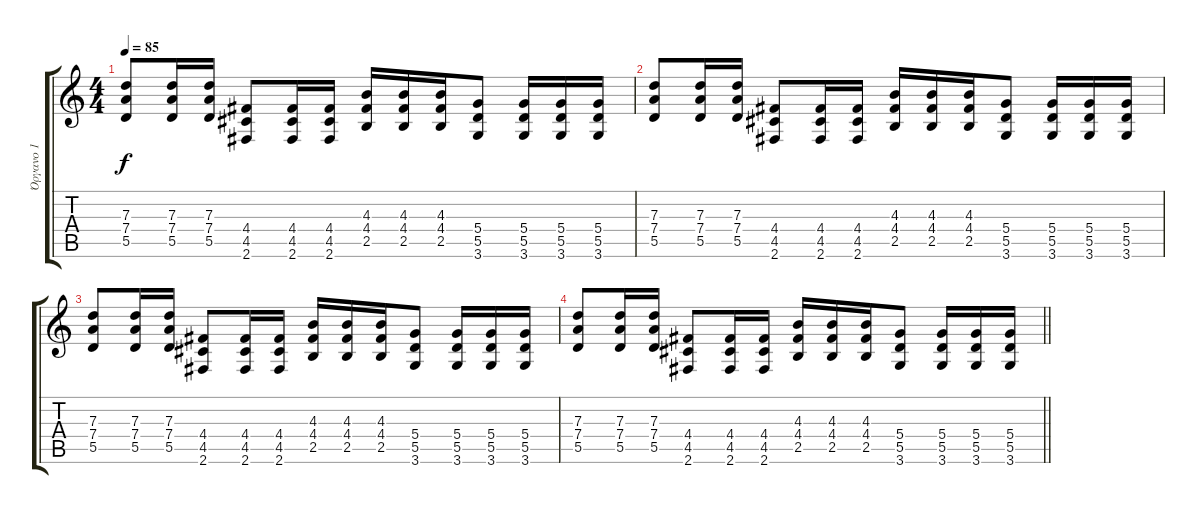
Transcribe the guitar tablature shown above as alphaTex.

\track ("Όργανο 1" "Όργανο 1") {instrument overdrivenguitar}
\staff {score tabs}
\tuning (E4 B3 G3 D3 A2 E2) {hide}
\ts (4 4)
\tempo 85
\clef g2
\ks c
(7.3 7.4 5.5).8{dy f} (7.3 7.4 5.5).16 (7.3 7.4 5.5).16 (4.4 4.5 2.6).8 (4.4 4.5 2.6).16 (4.4 4.5 2.6).16 (4.3 4.4 2.5).16 (4.3 4.4 2.5).16 (4.3 4.4 2.5).16 (5.4 5.5 3.6).8 (5.4 5.5 3.6).16 (5.4 5.5 3.6).16 (5.4 5.5 3.6).16 |
(7.3 7.4 5.5).8 (7.3 7.4 5.5).16 (7.3 7.4 5.5).16 (4.4 4.5 2.6).8 (4.4 4.5 2.6).16 (4.4 4.5 2.6).16 (4.3 4.4 2.5).16{volume 0} (4.3 4.4 2.5).16 (4.3 4.4 2.5).16 (5.4 5.5 3.6).8 (5.4 5.5 3.6).16 (5.4 5.5 3.6).16 (5.4 5.5 3.6).16 |
(7.3 7.4 5.5).8 (7.3 7.4 5.5).16 (7.3 7.4 5.5).16 (4.4 4.5 2.6).8 (4.4 4.5 2.6).16 (4.4 4.5 2.6).16 (4.3 4.4 2.5).16 (4.3 4.4 2.5).16 (4.3 4.4 2.5).16 (5.4 5.5 3.6).8 (5.4 5.5 3.6).16 (5.4 5.5 3.6).16 (5.4 5.5 3.6).16 |
\barLineRight lightlight
(7.3 7.4 5.5).8 (7.3 7.4 5.5).16 (7.3 7.4 5.5).16 (4.4 4.5 2.6).8 (4.4 4.5 2.6).16 (4.4 4.5 2.6).16 (4.3 4.4 2.5).16 (4.3 4.4 2.5).16 (4.3 4.4 2.5).16 (5.4 5.5 3.6).8 (5.4 5.5 3.6).16 (5.4 5.5 3.6).16 (5.4 5.5 3.6).16
